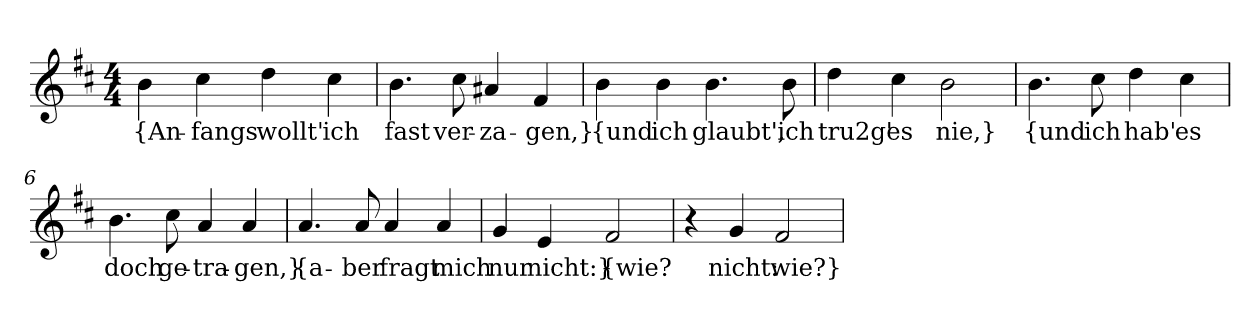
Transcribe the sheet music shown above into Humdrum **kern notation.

**kern	**text
*part1	*part1
*staff1	*staff1
*clefG2	*
*k[f#c#]	*
*M4/4	*
=1	=1
!	!LO:LY:b
4b\	{An-
!	!LO:LY:b
4cc#\	-fangs
!	!LO:LY:b
4dd\	wollt'
!	!LO:LY:b
4cc#\	ich
=2	=2
!	!LO:LY:b
4.b\	fast
!	!LO:LY:b
8cc#\	ver-
!	!LO:LY:b
4a#X/	-za-
!	!LO:LY:b
4f#/	-gen,}
=3	=3
!	!LO:LY:b
4b\	{und
!	!LO:LY:b
4b\	ich
!	!LO:LY:b
4.b\	glaubt',
!	!LO:LY:b
8b\	ich
=4	=4
!	!LO:LY:b
4dd\	tru2g'
!	!LO:LY:b
4cc#\	es
!	!LO:LY:b
2b\	nie,}
=5	=5
!	!LO:LY:b
4.b\	{und
!	!LO:LY:b
8cc#\	ich
!	!LO:LY:b
4dd\	hab'
!	!LO:LY:b
4cc#\	es
!!LO:LB:g=z
=6	=6
!	!LO:LY:b
4.b\	doch
!	!LO:LY:b
8cc#\	ge-
!	!LO:LY:b
4a/	-tra-
!	!LO:LY:b
4a/	-gen,}
=7	=7
!	!LO:LY:b
4.a/	{a-
!	!LO:LY:b
8a/	-ber
!	!LO:LY:b
4a/	fragt
!	!LO:LY:b
4a/	mich
=8	=8
!	!LO:LY:b
4g/	nur
!	!LO:LY:b
4e/	nicht:}
!	!LO:LY:b
2f#/	{wie?
=9	=9
4r	.
!	!LO:LY:b
4g/	nicht:
!	!LO:LY:b
2f#/	wie?}
=	=
*-	*-
